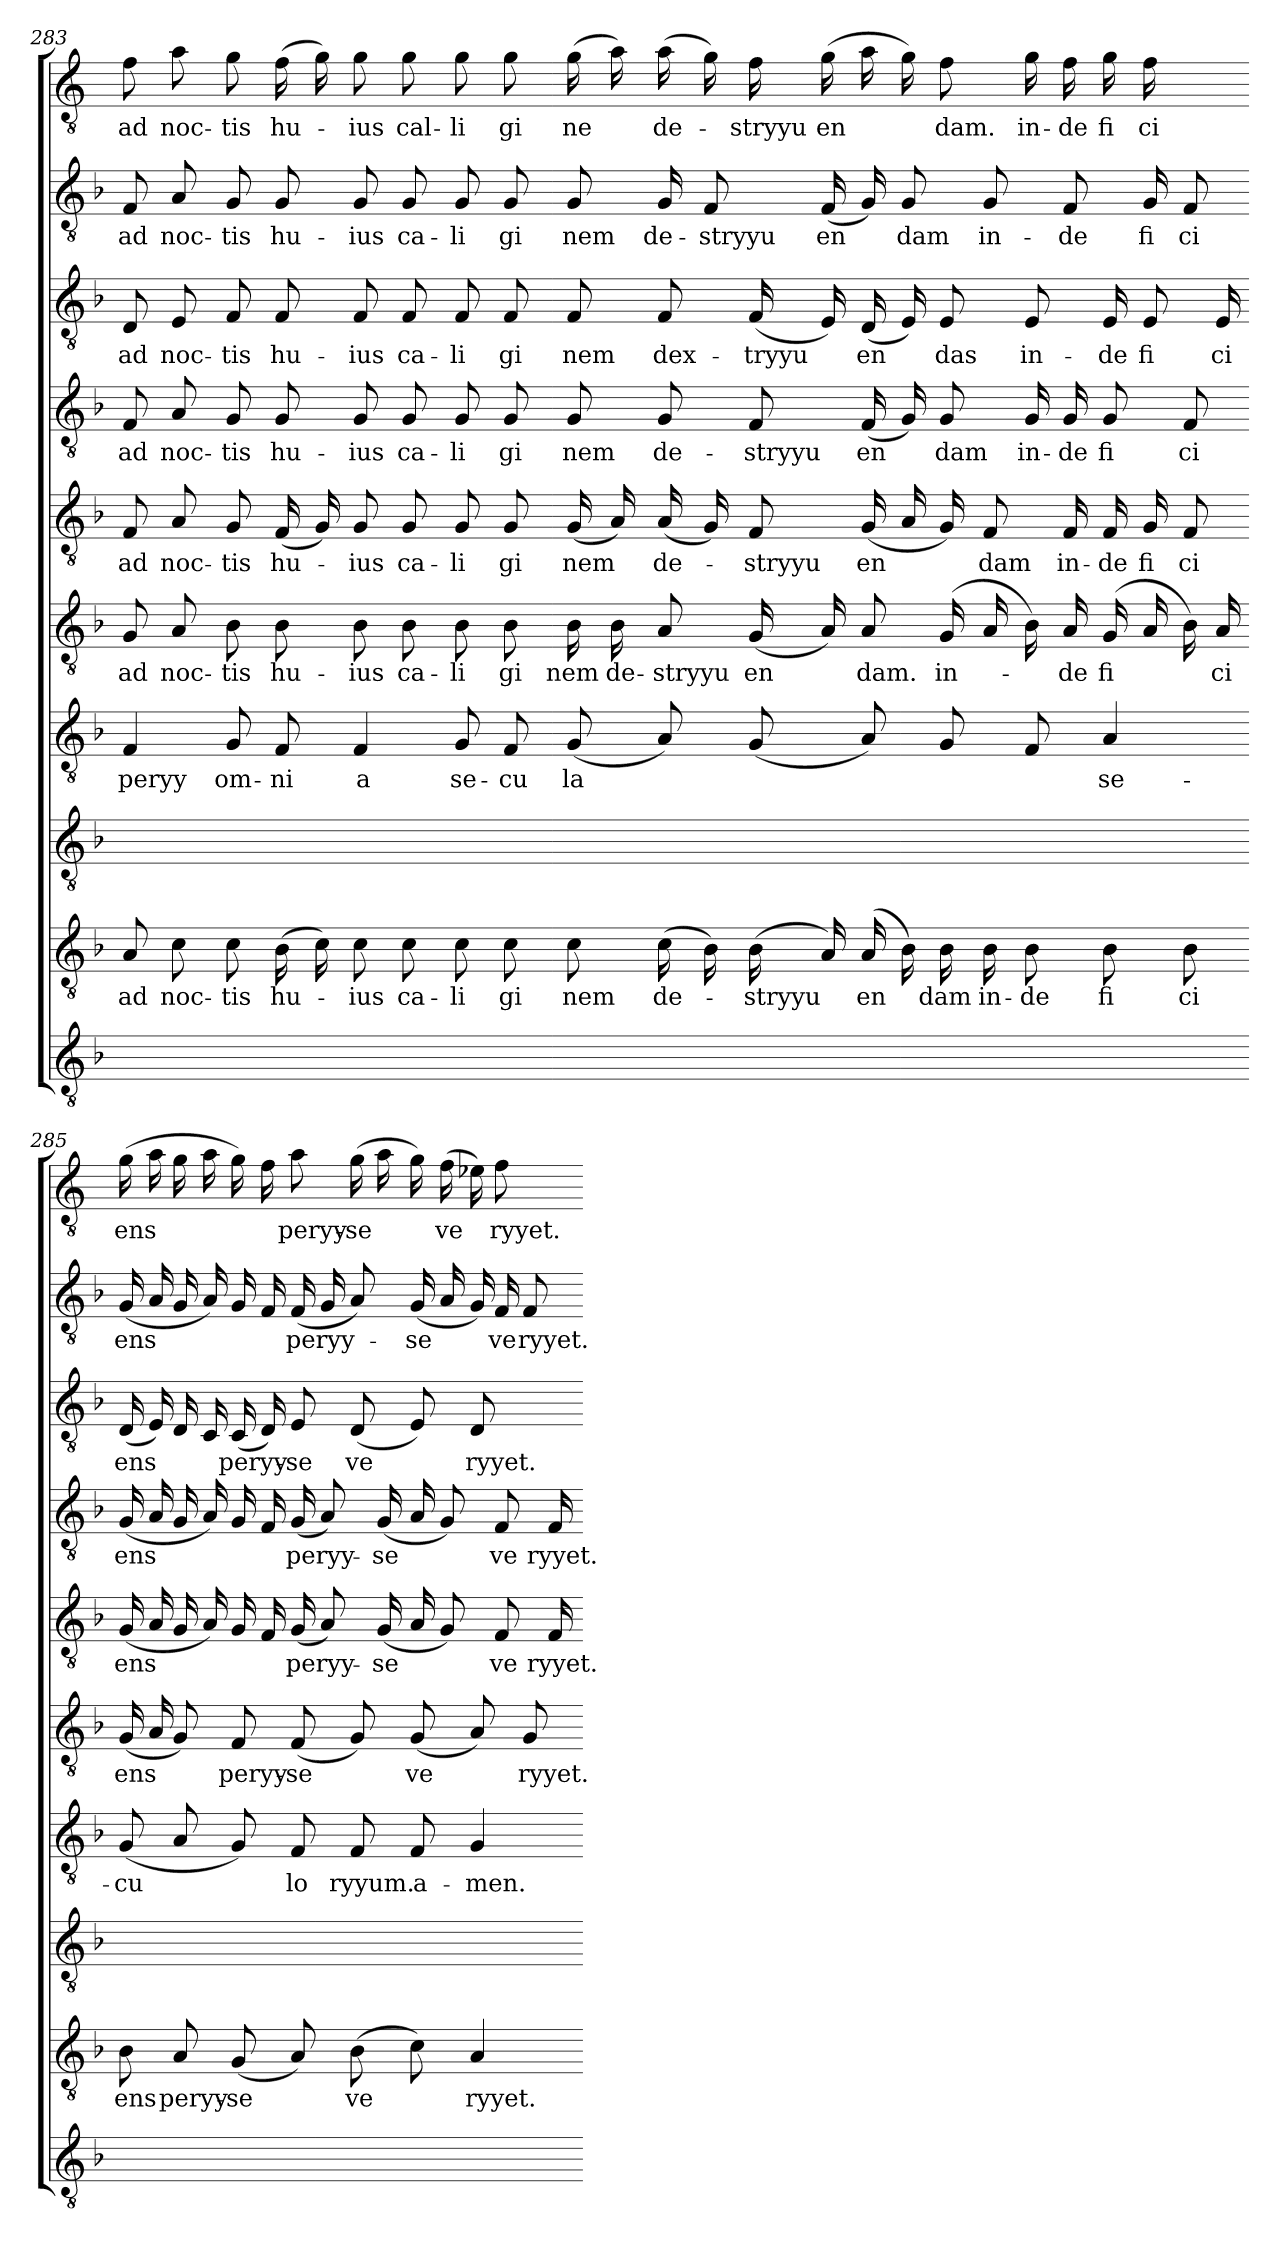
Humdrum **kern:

**kern	**kern	**text	**kern	**kern	**text	**kern	**text	**kern	**text	**kern	**text	**kern	**text	**kern	**text	**kern	**text
*part10	*part9	*part9	*part8	*part7	*part7	*part6	*part6	*part5	*part5	*part4	*part4	*part3	*part3	*part2	*part2	*part1	*part1
*staff10	*staff9	*staff9	*staff8	*staff7	*staff7	*staff6	*staff6	*staff5	*staff5	*staff4	*staff4	*staff3	*staff3	*staff2	*staff2	*staff1	*staff1
*clefGv2	*clefGv2	*	*clefGv2	*clefGv2	*	*clefGv2	*	*clefGv2	*	*clefGv2	*	*clefGv2	*	*clefGv2	*	*clefGv2	*
*k[b-]	*k[b-]	*	*k[b-]	*k[b-]	*	*k[b-]	*	*k[b-]	*	*k[b-]	*	*k[b-]	*	*k[b-]	*	*k[]	*
=283	=283	=283	=283	=283	=283	=283	=283	=283	=283	=283	=283	=283	=283	=283	=283	=283	=283
1ryy	8A	ad	1ryy	4F	peryy	8G	ad	8F	ad	8F	ad	8D	ad	8F	ad	8f	ad
.	8c	noc-	.	.	.	8A	noc-	8A	noc-	8A	noc-	8E	noc-	8A	noc-	8a	noc-
.	8c	-tis	.	8G	om-	8B-	-tis	8G	-tis	8G	-tis	8F	-tis	8G	-tis	8g	-tis
.	(16B-	hu-	.	8F	ni	8B-	hu-	(16F	hu-	8G	hu-	8F	hu-	8G	hu-	(16f	hu-
.	16c)	.	.	.	.	.	.	16G)	.	.	.	.	.	.	.	16g)	.
.	8c	-ius	.	4F	-a	8B-	-ius	8G	-ius	8G	-ius	8F	-ius	8G	-ius	8g	-ius
.	8c	ca-	.	.	.	8B-	ca-	8G	ca-	8G	ca-	8F	ca-	8G	ca-	8g	cal-
.	8c	li	.	8G	se-	8B-	li	8G	li	8G	li	8F	li	8G	li	8g	li
.	8c	gi	.	8F	cu	8B-	gi	8G	gi	8G	gi	8F	gi	8G	gi	8g	gi
=284-	=284-	=284-	=284-	=284-	=284-	=284-	=284-	=284-	=284-	=284-	=284-	=284-	=284-	=284-	=284-	=284-	=284-
1ryy	8c	-nem	1ryy	(8G	-la	16B-	-nem	(16G	-nem	8G	-nem	8F	-nem	8G	-nem	(16g	-ne
.	.	.	.	.	.	16B-	de-	16A)	.	.	.	.	.	.	.	16a)	.
.	(16c	de-	.	8A)	.	8A	stryyu	(16A	de-	8G	de-	8F	dex-	16G	de-	(16a	de-
.	16B-)	.	.	.	.	.	.	16G)	.	.	.	.	.	8F	stryyu	16g)	.
.	(16B-	stryyu	.	(8G	.	(16G	en	8F	stryyu	8F	stryyu	(16F	tryyu	.	.	16f	stryyu
.	16A)	.	.	.	.	16A)	.	.	.	.	.	16E)	.	(16F	en	(16g	en
.	(16A	en	.	8A)	.	8A	-dam.	(16G	en	(16F	en	(16D	en	16G)	.	16a	.
.	16B-)	.	.	.	.	.	.	16A	.	16G)	.	16E)	.	8G	-dam	16g)	.
.	16B-	-dam	.	8G	.	(16G	in-	16G)	.	8G	-dam	8E	-das	.	.	8f	-dam.
.	16B-	in-	.	.	.	16A	.	8F	-dam	.	.	.	.	8G	in-	.	.
.	8B-	de	.	8F	.	16B-)	.	.	.	16G	in-	8E	in-	.	.	16g	in-
.	.	.	.	.	.	16A	de	16F	in-	16G	de	.	.	8F	de	16f	de
.	8B-	fi	.	4A	se-	(16G	fi	16F	de	8G	fi	16E	de	.	.	16g	fi
.	.	.	.	.	.	16A	.	16G	fi	.	.	8E	fi	16G	fi	16f	ci
.	8B-	ci	.	.	.	16B-)	.	8F	ci	8F	ci	.	.	8F	ci	8ryy	.
.	.	.	.	.	.	16A	ci	.	.	.	.	16E	ci	.	.	.	.
=285-	=285-	=285-	=285-	=285-	=285-	=285-	=285-	=285-	=285-	=285-	=285-	=285-	=285-	=285-	=285-	=285-	=285-
1ryy	8B-	-ens	1ryy	(8G	cu	(16G	-ens	(16G	-ens	(16G	-ens	(16D	-ens	(16G	-ens	(16g	-ens
.	.	.	.	.	.	16A	.	16A	.	16A	.	16E)	.	16A	.	16a	.
.	8A	peryy-	.	8A	.	8G)	.	16G	.	16G	.	16D	.	16G	.	16g	.
.	.	.	.	.	.	.	.	16A)	.	16A)	.	16C	.	16A)	.	16a	.
.	(8G	se	.	8G)	.	8F	peryy-	16G	.	16G	.	(16C	peryy-	16G	.	16g)	.
.	.	.	.	.	.	.	.	16F	.	16F	.	16D)	.	16F	.	16f	.
.	8A)	.	.	8F	lo	(8F	se	(16G	peryy-	(16G	peryy-	8E	se	(16F	peryy-	8a	peryy-
.	.	.	.	.	.	.	.	8A)	.	8A)	.	.	.	16G	.	.	.
.	(8B-	ve	.	8F	-ryyum.	8G)	.	.	.	.	.	(8D	ve	8A)	.	(16g	se
.	.	.	.	.	.	.	.	(16G	se	(16G	se	.	.	.	.	16a	.
.	8c)	.	.	8F	a-	(8G	ve	16A	.	16A	.	8E)	.	(16G	se	16g)	.
.	.	.	.	.	.	.	.	8G)	.	8G)	.	.	.	16A	.	(16f	ve
.	4A	-ryyet.	.	4G	-men.	8A)	.	.	.	.	.	8D	-ryyet.	16G)	.	16e-)	.
.	.	.	.	.	.	.	.	8F	ve	8F	ve	.	.	16F	ve	8f	-ryyet.
.	.	.	.	.	.	8G	-ryyet.	.	.	.	.	8ryy	.	8F	-ryyet.	.	.
.	.	.	.	.	.	.	.	16F	-ryyet.	16F	-ryyet.	.	.	.	.	16ryy	.
=-	=-	=-	=-	=-	=-	=-	=-	=-	=-	=-	=-	=-	=-	=-	=-	=-	=-
*-	*-	*-	*-	*-	*-	*-	*-	*-	*-	*-	*-	*-	*-	*-	*-	*-	*-
